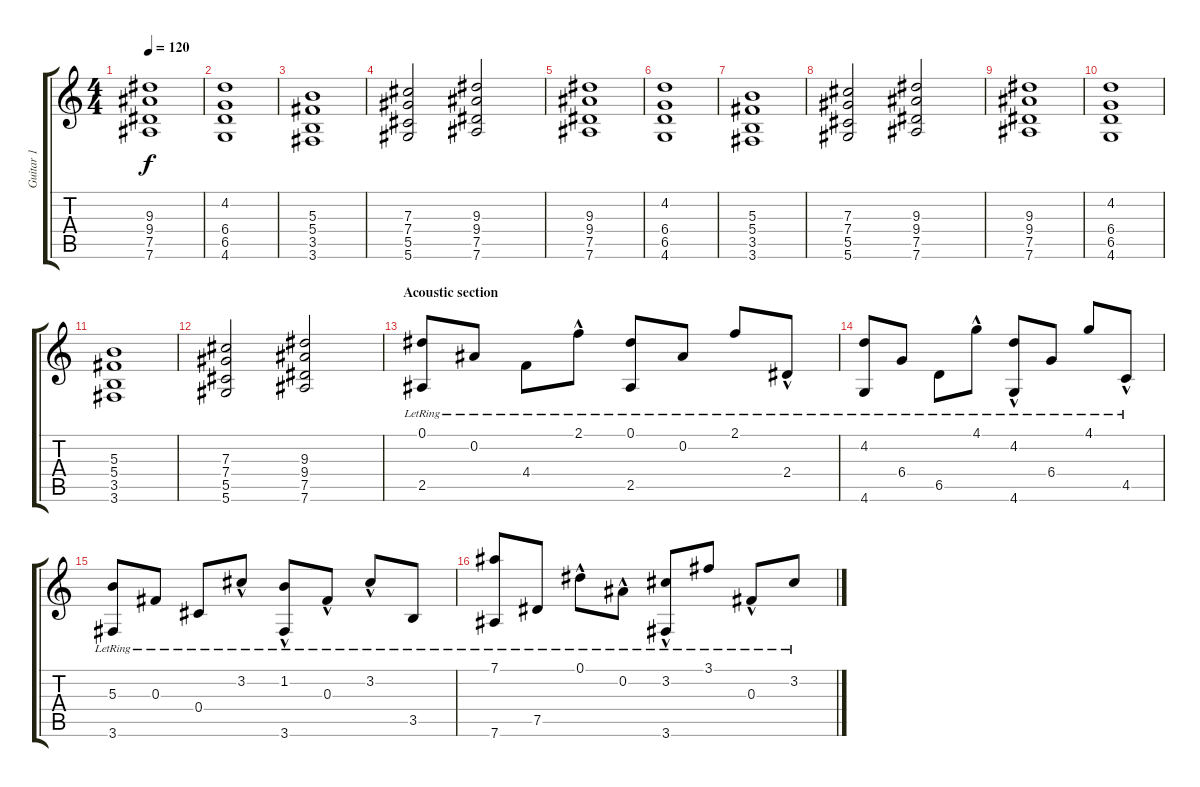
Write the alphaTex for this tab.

\track ("Guitar 1" "Guitar 1") {instrument distortionguitar}
\staff {score tabs}
\tuning (Eb4 Bb3 Gb3 Db3 Ab2 Eb2) {hide}
\ts (4 4)
\tempo 120
\clef g2
\ks c
(9.3 9.4 7.5 7.6).1{dy f} |
(4.2 6.4 6.5 4.6).1 |
(5.3 5.4 3.5 3.6).1 |
(7.3 7.4 5.5 5.6).2 (9.3 9.4 7.5 7.6).2 |
(9.3 9.4 7.5 7.6).1 |
(4.2 6.4 6.5 4.6).1 |
(5.3 5.4 3.5 3.6).1 |
(7.3 7.4 5.5 5.6).2 (9.3 9.4 7.5 7.6).2 |
(9.3 9.4 7.5 7.6).1 |
(4.2 6.4 6.5 4.6).1 |
(5.3 5.4 3.5 3.6).1 |
(7.3 7.4 5.5 5.6).2 (9.3 9.4 7.5 7.6).2 |
\section ("" "Acoustic section")
(0.1{lr} 2.5{lr}).8{instrument acousticguitarsteel} 0.2{lr}.8 4.4{lr}.8 2.1{hac lr}.8 (0.1{lr} 2.5{lr}).8 0.2{lr}.8 2.1{lr}.8 2.4{hac lr}.8 |
(4.2{lr} 4.6{lr}).8 6.4{lr}.8 6.5{lr}.8 4.1{hac lr}.8 (4.2{hac lr} 4.6{lr}).8 6.4{lr}.8 4.1{lr}.8 4.5{hac lr}.8 |
(5.3{lr} 3.6{lr}).8 0.3{lr}.8 0.4{lr}.8 3.2{hac lr}.8 (1.2{hac lr} 3.6{lr}).8 0.3{hac lr}.8 3.2{hac lr}.8 3.5{lr}.8 |
(7.1{lr} 7.6{lr}).8 7.5{lr}.8 0.1{hac lr}.8 0.2{hac lr}.8 (3.2{hac lr} 3.6{lr}).8 3.1{lr}.8 0.3{hac lr}.8 3.2{lr}.8
